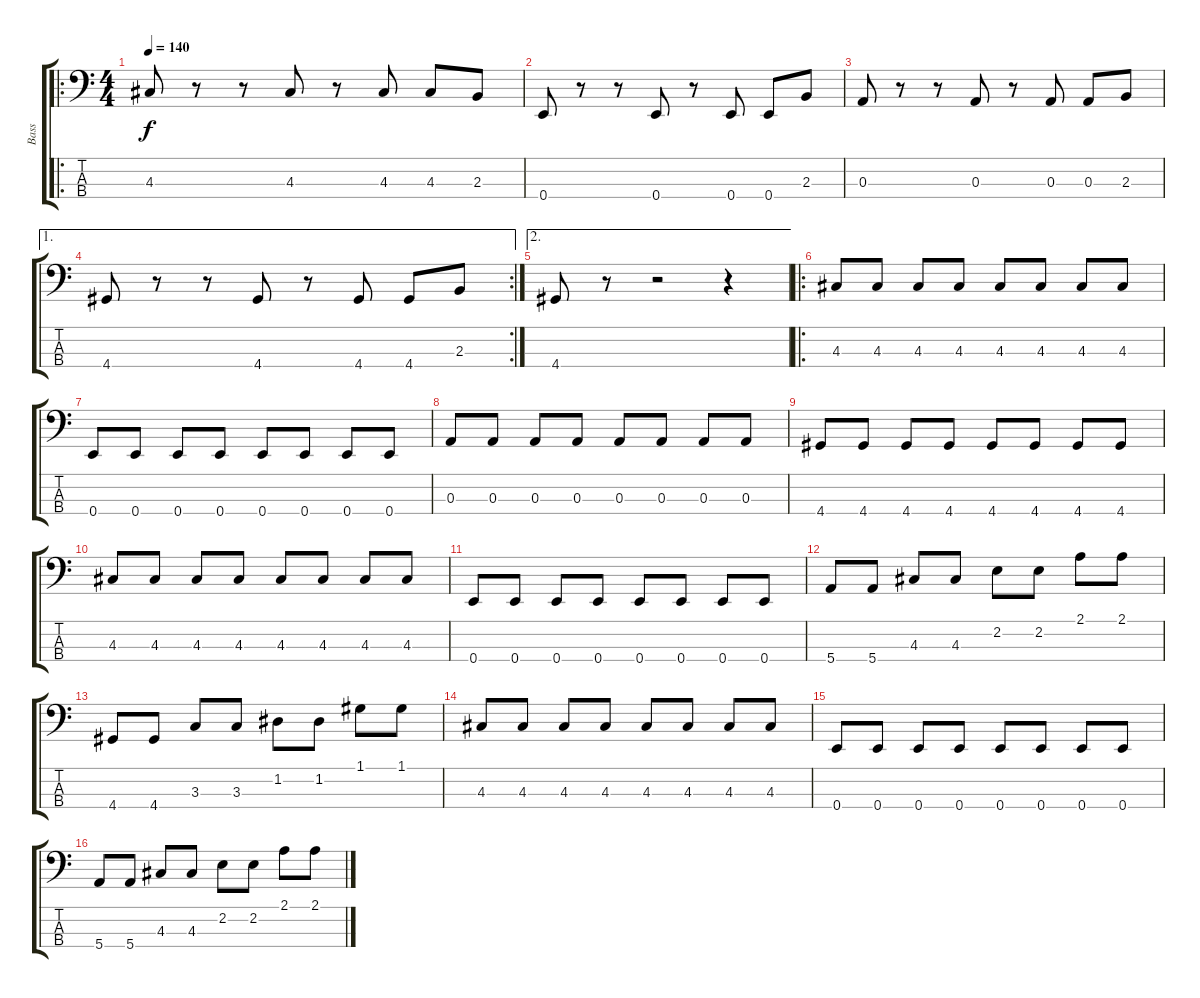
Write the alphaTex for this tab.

\track ("Bass" "Bass") {instrument electricbasspick}
\staff {score tabs}
\tuning (G2 D2 A1 E1) {hide}
\ro
\ts (4 4)
\tempo 140
\clef f4
\ks c
4.3.8{dy f instrument electricbasspick} r.8 r.8 4.3.8 r.8 4.3.8 4.3.8 2.3.8 |
0.4.8 r.8 r.8 0.4.8 r.8 0.4.8 0.4.8 2.3.8 |
0.3.8 r.8 r.8 0.3.8 r.8 0.3.8 0.3.8 2.3.8 |
\ae 1
\rc 2
4.4.8 r.8 r.8 4.4.8 r.8 4.4.8 4.4.8 2.3.8 |
\ae 2
4.4.8 r.8 r.2 r.4 |
\ro
4.3.8 4.3.8 4.3.8 4.3.8 4.3.8 4.3.8 4.3.8 4.3.8 |
0.4.8 0.4.8 0.4.8 0.4.8 0.4.8 0.4.8 0.4.8 0.4.8 |
0.3.8 0.3.8 0.3.8 0.3.8 0.3.8 0.3.8 0.3.8 0.3.8 |
4.4.8 4.4.8 4.4.8 4.4.8 4.4.8 4.4.8 4.4.8 4.4.8 |
4.3.8 4.3.8 4.3.8 4.3.8 4.3.8 4.3.8 4.3.8 4.3.8 |
0.4.8 0.4.8 0.4.8 0.4.8 0.4.8 0.4.8 0.4.8 0.4.8 |
5.4.8 5.4.8 4.3.8 4.3.8 2.2.8 2.2.8 2.1.8 2.1.8 |
4.4.8 4.4.8 3.3.8 3.3.8 1.2.8 1.2.8 1.1.8 1.1.8 |
4.3.8 4.3.8 4.3.8 4.3.8 4.3.8 4.3.8 4.3.8 4.3.8 |
0.4.8 0.4.8 0.4.8 0.4.8 0.4.8 0.4.8 0.4.8 0.4.8 |
5.4.8 5.4.8 4.3.8 4.3.8 2.2.8 2.2.8 2.1.8 2.1.8
